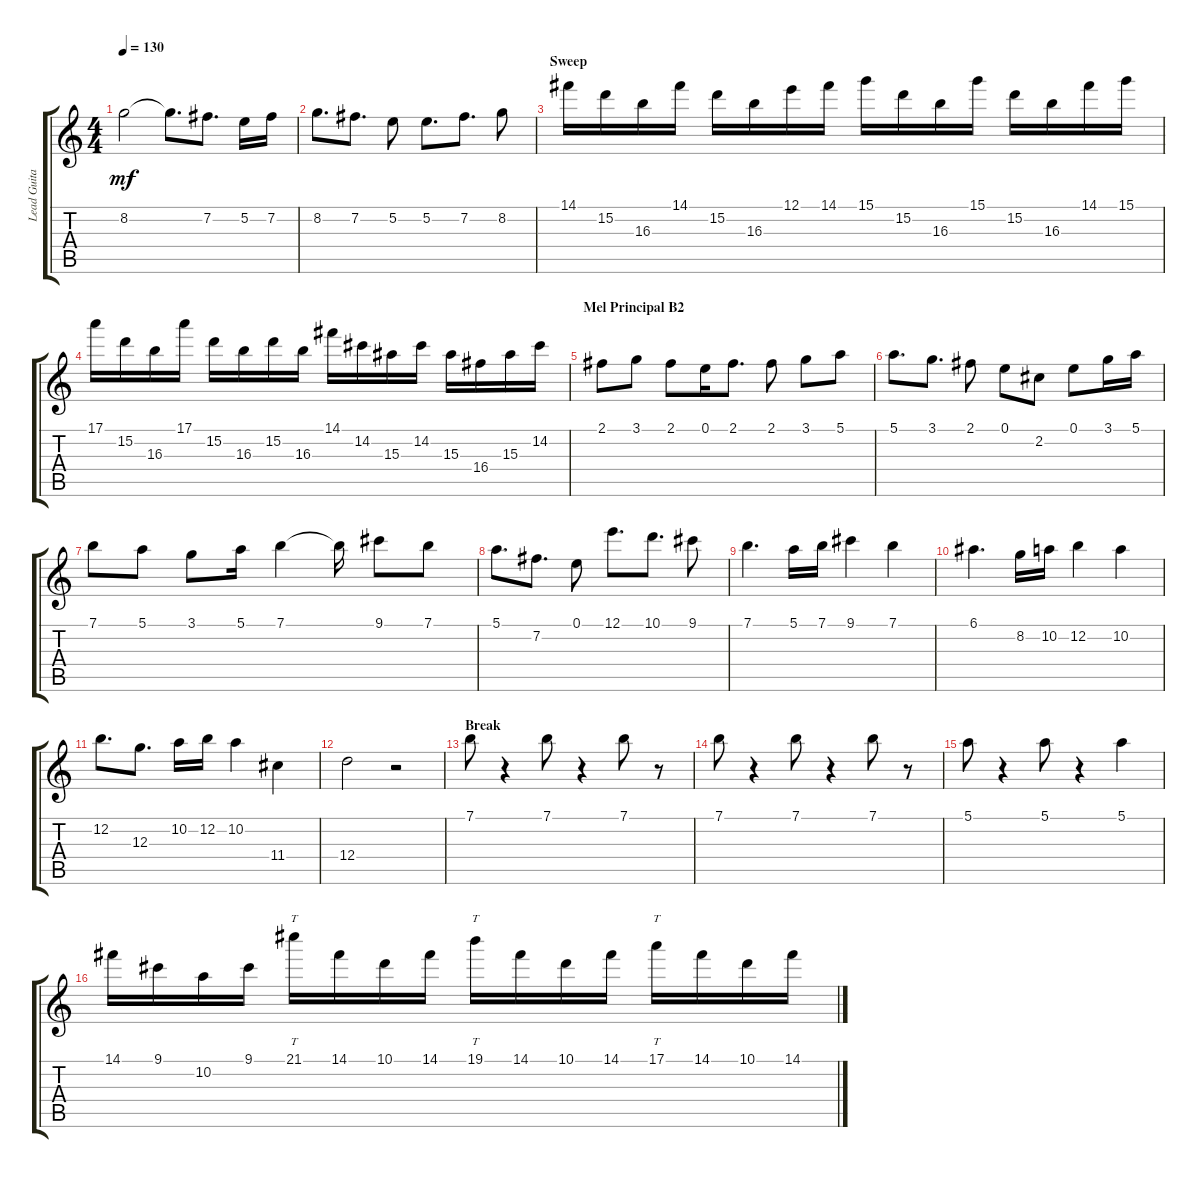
\track ("Lead Guitar" "Lead Guita") {instrument overdrivenguitar}
\staff {score tabs}
\tuning (E4 B3 G3 D3 A2 E2) {hide}
\ts (4 4)
\tempo 130
\clef g2
\ks c
8.2.2{dy mf} 8.2{t}.8{d} 7.2.8{d} 5.2.16 7.2.16 |
8.2.8{d} 7.2.8{d} 5.2.8 5.2.8{d} 7.2.8{d} 8.2.8 |
\section ("" "Sweep")
14.1.16 15.2.16 16.3.16 14.1.16 15.2.16 16.3.16 12.1.16 14.1.16 15.1.16 15.2.16 16.3.16 15.1.16 15.2.16 16.3.16 14.1.16 15.1.16 |
17.1.16 15.2.16 16.3.16 17.1.16 15.2.16 16.3.16 15.2.16 16.3.16 14.1.16 14.2.16 15.3.16 14.2.16 15.3.16 16.4.16 15.3.16 14.2.16 |
\section ("" "Mel Principal B2")
2.1.8 3.1.8 2.1.8 0.1.16 2.1.8{d} 2.1.8 3.1.8 5.1.8 |
5.1.8{d} 3.1.8{d} 2.1.8 0.1.8 2.2.8 0.1.8 3.1.16 5.1.16 |
7.1.8 5.1.8 3.1.8 5.1.16 7.1.4 7.1{t}.16 9.1.8 7.1.8 |
5.1.8{d} 7.2.8{d} 0.1.8 12.1.8{d} 10.1.8{d} 9.1.8 |
7.1.4{d} 5.1.16 7.1.16 9.1.4 7.1.4 |
6.1.4{d} 8.2.16 10.2.16 12.2.4 10.2.4 |
12.2.8{d} 12.3.8{d} 10.2.16 12.2.16 10.2.4 11.4.4 |
12.4.2 r.2 |
\section ("" "Break")
7.1.8 r.4 7.1.8 r.4 7.1.8 r.8 |
7.1.8 r.4 7.1.8 r.4 7.1.8 r.8 |
5.1.8 r.4 5.1.8 r.4 5.1.4 |
14.1.16 9.1.16 10.2.16 9.1.16 21.1.16{tt} 14.1.16 10.1.16 14.1.16 19.1.16{tt} 14.1.16 10.1.16 14.1.16 17.1.16{tt} 14.1.16 10.1.16 14.1.16
